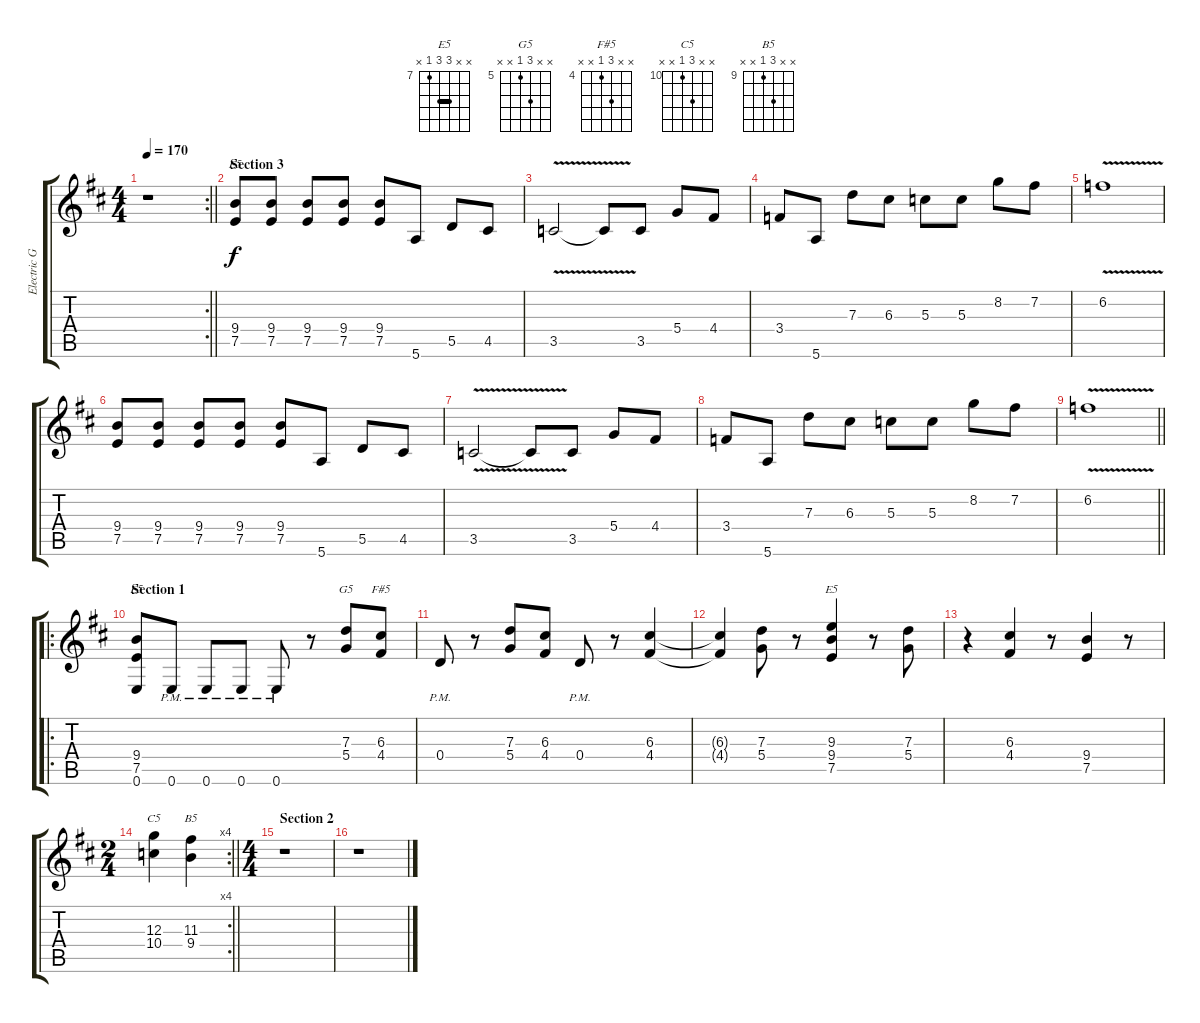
\track ("Electric Guitar" "Electric G") {instrument distortionguitar}
\staff {score tabs}
\tuning (E4 B3 G3 D3 A2 E2) {hide}
\chord ("E5" x x x 9 7 x) {firstfret 7}
\chord ("E5" x x x 9 7 0) {firstfret 7}
\chord ("G5" x x 7 5 x x) {firstfret 5}
\chord ("F#5" x x 6 4 x x) {firstfret 4}
\chord ("E5" x x 9 9 7 x) {firstfret 7 barre 9}
\chord ("C5" x x 12 10 x x) {firstfret 10}
\chord ("B5" x x 11 9 x x) {firstfret 9}
\rc 2
\ts (4 4)
\tempo 170
\clef g2
\barLineRight lightlight
\ks d
r.1{dy f} |
\section ("" "Section 3")
(9.4 7.5).8{ch "E5"} (9.4 7.5).8 (9.4 7.5).8 (9.4 7.5).8 (9.4 7.5).8 5.6.8 5.5.8 4.5.8 |
3.5{v}.2 3.5{t}.8 3.5.8 5.4.8 4.4.8 |
3.4.8 5.6.8 7.3.8 6.3.8 5.3.8 5.3.8 8.2.8 7.2.8 |
6.2{v}.1 |
(9.4 7.5).8 (9.4 7.5).8 (9.4 7.5).8 (9.4 7.5).8 (9.4 7.5).8 5.6.8 5.5.8 4.5.8 |
3.5{v}.2 3.5{t}.8 3.5.8 5.4.8 4.4.8 |
3.4.8 5.6.8 7.3.8 6.3.8 5.3.8 5.3.8 8.2.8 7.2.8 |
\barLineRight lightlight
6.2{v}.1 |
\ro
\section ("" "Section 1")
(9.4 7.5 0.6).8{ch "E5"} 0.6{pm}.8 0.6{pm}.8 0.6{pm}.8 0.6{pm}.8 r.8 (7.3 5.4).8{ch "G5"} (6.3 4.4).8{ch "F#5"} |
0.4{pm}.8 r.8 (7.3 5.4).8 (6.3 4.4).8 0.4{pm}.8 r.8 (6.3 4.4).4 |
(6.3{t} 4.4{t}).4 (7.3 5.4).8 r.8 (9.3 9.4 7.5).4{ch "E5"} r.8 (7.3 5.4).8 |
r.4 (6.3 4.4).4 r.8 (9.4 7.5).4 r.8 |
\rc 4
\ts (2 4)
\barLineRight lightlight
(12.3 10.4).4{ch "C5"} (11.3 9.4).4{ch "B5"} |
\ts (4 4)
\section ("" "Section 2")
r.1 |
r.1
